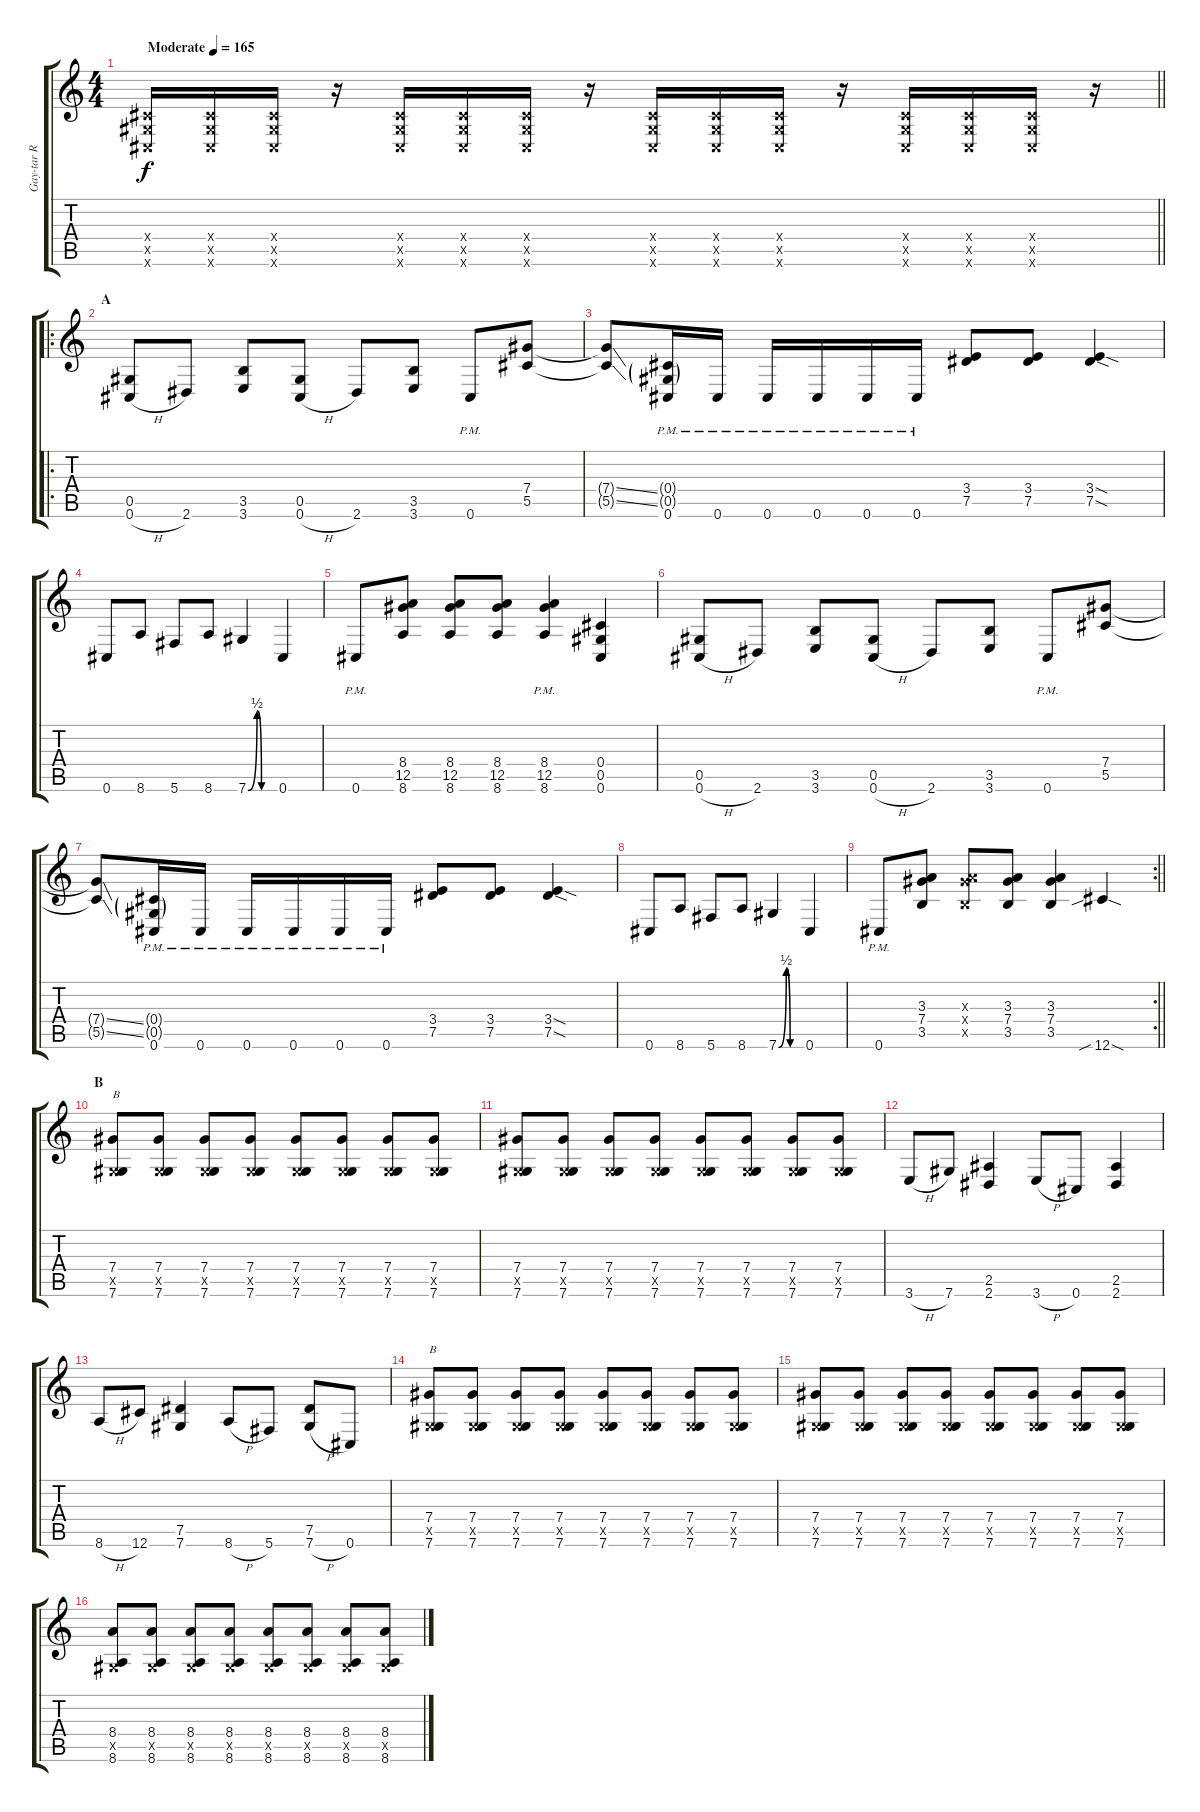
\track ("Gay-tar R" "Gay-tar R") {instrument distortionguitar}
\staff {score tabs}
\tuning (Eb4 Bb3 Gb3 Db3 Ab2 Db2) {hide}
\ts (4 4)
\tempo (165 "Moderate")
\clef g2
\barLineRight lightlight
\ks c
(0.4{x} 0.5{x} 0.6{x}).16{dy f instrument distortionguitar} (0.4{x} 0.5{x} 0.6{x}).16 (0.4{x} 0.5{x} 0.6{x}).16 r.16 (0.4{x} 0.5{x} 0.6{x}).16 (0.4{x} 0.5{x} 0.6{x}).16 (0.4{x} 0.5{x} 0.6{x}).16 r.16 (0.4{x} 0.5{x} 0.6{x}).16 (0.4{x} 0.5{x} 0.6{x}).16 (0.4{x} 0.5{x} 0.6{x}).16 r.16 (0.4{x} 0.5{x} 0.6{x}).16 (0.4{x} 0.5{x} 0.6{x}).16 (0.4{x} 0.5{x} 0.6{x}).16 r.16 |
\ro
\section ("" "A")
(0.5 0.6{h}).8 2.6.8 (3.5 3.6).8 (0.5 0.6{h}).8 2.6.8 (3.5 3.6).8 0.6{pm}.8 (7.4 5.5).8 |
(7.4{ss t} 5.5{ss t}).8 (0.4{g} 0.5{g} 0.6{pm}).16 0.6{pm}.16 0.6{pm}.16 0.6{pm}.16 0.6{pm}.16 0.6{pm}.16 (3.4 7.5).8 (3.4 7.5).8 (3.4{sod} 7.5{sod}).4 |
0.6.8 8.6.8 5.6.8 8.6.8 7.6{be (custom 0 0 20 2 30 0 60 0)}.4 0.6.4 |
0.6{pm}.8 (8.4 12.5 8.6).8 (8.4 12.5 8.6).8 (8.4 12.5 8.6).8 (8.4 12.5 8.6{pm}).4 (0.4 0.5 0.6).4 |
(0.5 0.6{h}).8 2.6.8 (3.5 3.6).8 (0.5 0.6{h}).8 2.6.8 (3.5 3.6).8 0.6{pm}.8 (7.4 5.5).8 |
(7.4{ss t} 5.5{ss t}).8 (0.4{g} 0.5{g} 0.6{pm}).16 0.6{pm}.16 0.6{pm}.16 0.6{pm}.16 0.6{pm}.16 0.6{pm}.16 (3.4 7.5).8 (3.4 7.5).8 (3.4{sod} 7.5{sod}).4 |
0.6.8 8.6.8 5.6.8 8.6.8 7.6{be (custom 0 0 20 2 30 0 60 0)}.4 0.6.4 |
\rc 2
\barLineRight lightlight
0.6{pm}.8 (3.3 7.4 3.5).8 (3.3{x} 7.4{x} 3.5{x}).8 (3.3 7.4 3.5).8 (3.3 7.4 3.5).4 12.6{sib sod}.4 |
\section ("" "B")
(7.4 0.5{x} 7.6).8{txt "B"} (7.4 0.5{x} 7.6).8 (7.4 0.5{x} 7.6).8 (7.4 0.5{x} 7.6).8 (7.4 0.5{x} 7.6).8 (7.4 0.5{x} 7.6).8 (7.4 0.5{x} 7.6).8 (7.4 0.5{x} 7.6).8 |
(7.4 0.5{x} 7.6).8 (7.4 0.5{x} 7.6).8 (7.4 0.5{x} 7.6).8 (7.4 0.5{x} 7.6).8 (7.4 0.5{x} 7.6).8 (7.4 0.5{x} 7.6).8 (7.4 0.5{x} 7.6).8 (7.4 0.5{x} 7.6).8 |
3.6{h}.8 7.6.8 (2.5 2.6).4 3.6{h}.8 0.6.8 (2.5 2.6).4 |
8.6{h}.8 12.6.8 (7.5 7.6).4 8.6{h}.8 5.6.8 (7.5 7.6{h}).8 0.6.8 |
(7.4 0.5{x} 7.6).8{txt "B"} (7.4 0.5{x} 7.6).8 (7.4 0.5{x} 7.6).8 (7.4 0.5{x} 7.6).8 (7.4 0.5{x} 7.6).8 (7.4 0.5{x} 7.6).8 (7.4 0.5{x} 7.6).8 (7.4 0.5{x} 7.6).8 |
(7.4 0.5{x} 7.6).8 (7.4 0.5{x} 7.6).8 (7.4 0.5{x} 7.6).8 (7.4 0.5{x} 7.6).8 (7.4 0.5{x} 7.6).8 (7.4 0.5{x} 7.6).8 (7.4 0.5{x} 7.6).8 (7.4 0.5{x} 7.6).8 |
(8.4 0.5{x} 8.6).8 (8.4 0.5{x} 8.6).8 (8.4 0.5{x} 8.6).8 (8.4 0.5{x} 8.6).8 (8.4 0.5{x} 8.6).8 (8.4 0.5{x} 8.6).8 (8.4 0.5{x} 8.6).8 (8.4 0.5{x} 8.6).8
